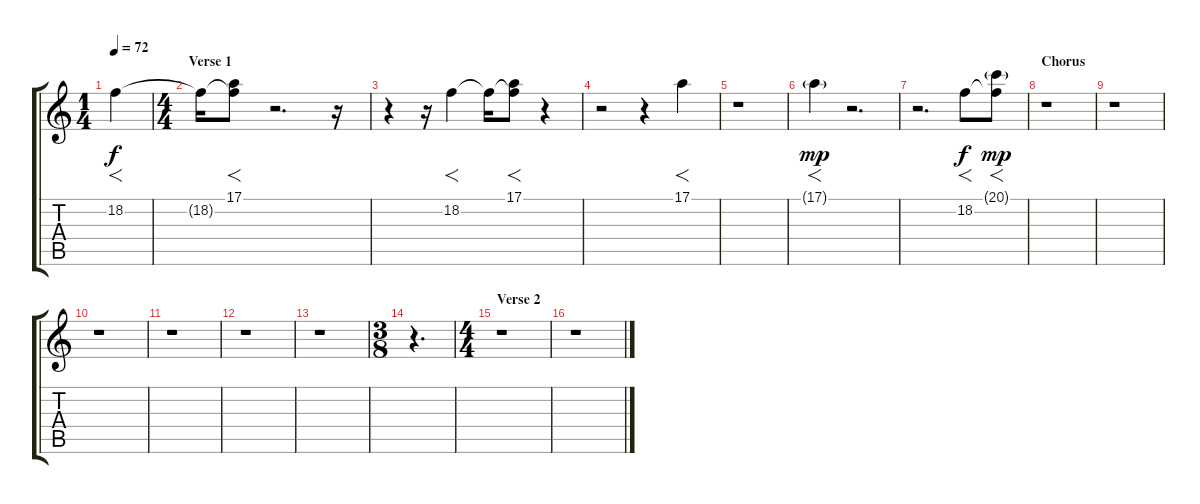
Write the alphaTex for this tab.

\track "" {instrument recorder}
\staff {score tabs}
\tuning (E4 B3 G3 D3 A2 E2) {hide}
\ts (1 4)
\tempo 72
\clef g2
\ks c
18.2.4{f dy f instrument recorder} |
\ts (4 4)
\section ("" "Verse 1")
18.2{t}.16 (17.1 18.2{t}).8{f} r.2{d} r.16 |
r.4 r.16 18.2.4{f} 18.2{t}.16 (17.1 18.2{t}).8{f} r.4 |
r.2 r.4 17.1.4{f} |
r.1 |
17.1{g}.4{f dy mp} r.2{d} |
r.2{d} 18.2.8{f dy f} (20.1{g} 18.2{t}).8{f dy mp} |
\section ("" "Chorus")
r.1 |
r.1 |
r.1 |
r.1 |
r.1 |
r.1 |
\ts (3 8)
r.4{d} |
\ts (4 4)
\section ("" "Verse 2")
r.1 |
r.1
